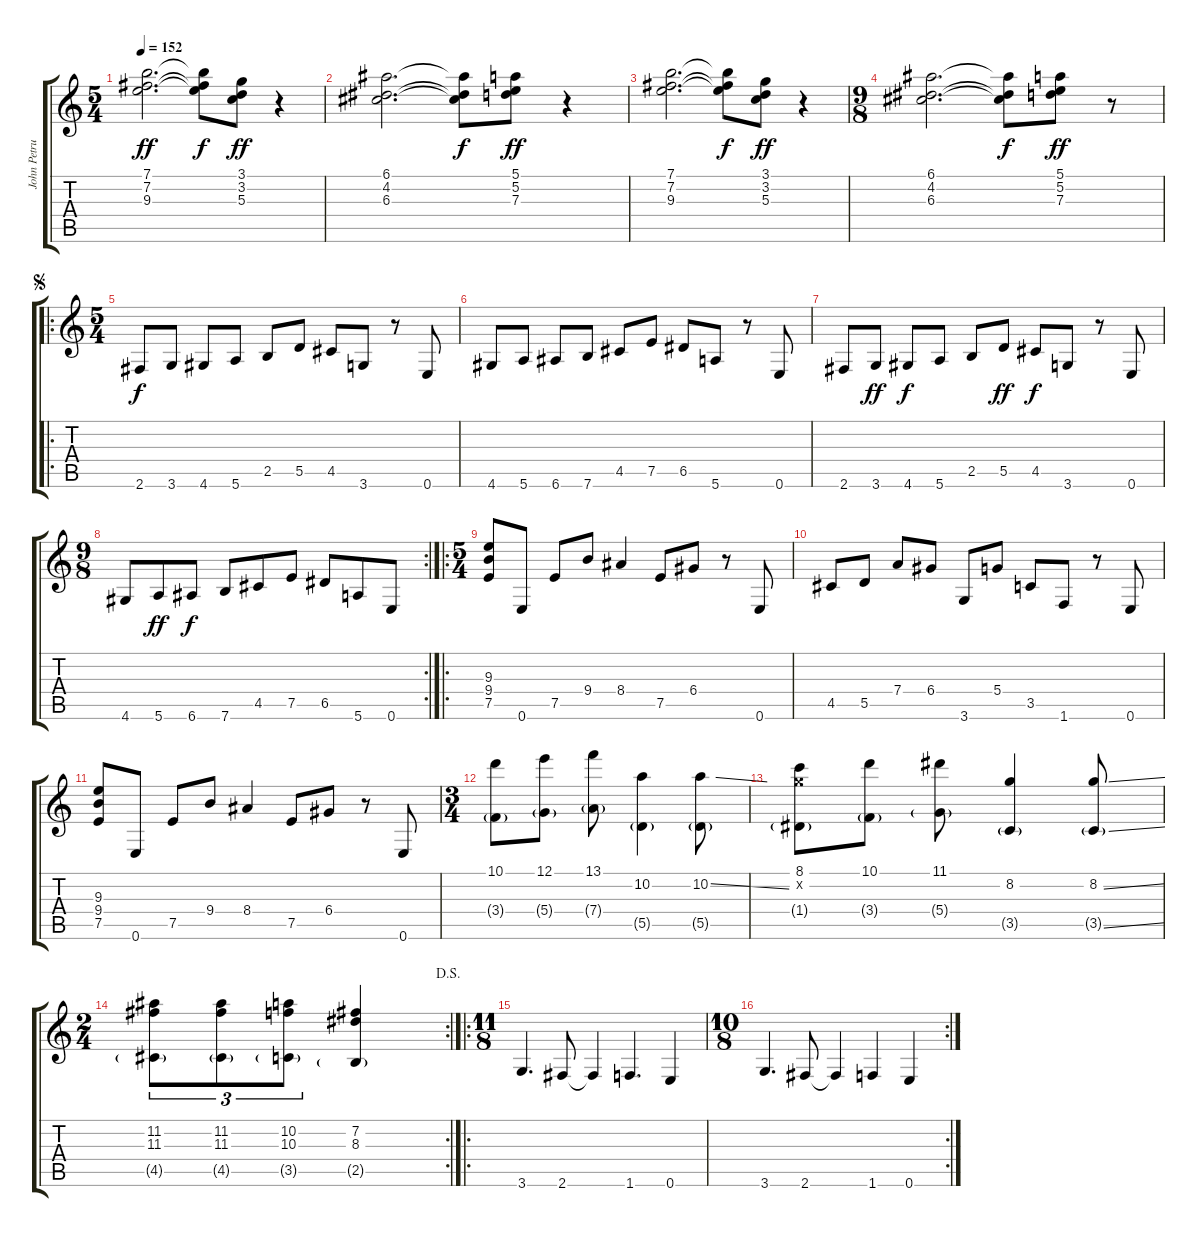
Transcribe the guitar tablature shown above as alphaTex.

\track ("John Petrucci (Guitar)" "John Petru") {instrument distortionguitar}
\staff {score tabs}
\tuning (E4 B3 G3 D3 A2 E2) {hide}
\ts (5 4)
\tempo 152
\clef g2
\ks c
(7.1 7.2 9.3).2{d dy ff instrument distortionguitar} (7.1{t} 7.2{t} 9.3{t}).8{dy f} (3.1 3.2 5.3).8{dy ff} r.4 |
(6.1 4.2 6.3).2{d} (6.1{t} 4.2{t} 6.3{t}).8{dy f} (5.1 5.2 7.3).8{dy ff} r.4 |
(7.1 7.2 9.3).2{d} (7.1{t} 7.2{t} 9.3{t}).8{dy f} (3.1 3.2 5.3).8{dy ff} r.4 |
\ts (9 8)
(6.1 4.2 6.3).2{d} (6.1{t} 4.2{t} 6.3{t}).8{dy f} (5.1 5.2 7.3).8{dy ff} r.8 |
\ro
\ts (5 4)
\jump segno
2.6.8{dy f} 3.6.8 4.6.8 5.6.8 2.5.8 5.5.8 4.5.8 3.6.8 r.8 0.6.8 |
4.6.8 5.6.8 6.6.8 7.6.8 4.5.8 7.5.8 6.5.8 5.6.8 r.8 0.6.8 |
2.6.8 3.6.8{dy ff} 4.6.8{dy f} 5.6.8 2.5.8 5.5.8{dy ff} 4.5.8{dy f} 3.6.8 r.8 0.6.8 |
\rc 2
\ts (9 8)
4.6.8 5.6.8{dy ff} 6.6.8{dy f} 7.6.8 4.5.8 7.5.8 6.5.8 5.6.8 0.6.8 |
\ro
\ts (5 4)
(9.3 9.4 7.5).8 0.6.8 7.5.8 9.4.8 8.4.4 7.5.8 6.4.8 r.8 0.6.8 |
4.5.8 5.5.8 7.4.8 6.4.8 3.6.8 5.4.8 3.5.8 1.6.8 r.8 0.6.8 |
(9.3 9.4 7.5).8 0.6.8 7.5.8 9.4.8 8.4.4 7.5.8 6.4.8 r.8 0.6.8 |
\ts (3 4)
(10.1 3.4{g}).8 (12.1 5.4{g}).8 (13.1 7.4{g}).8 (10.2 5.5{g}).4 (10.2{ss} 5.5{g}).8 |
(8.1 8.2{x} 1.4{g}).8 (10.1 3.4{g}).8 (11.1 5.4{g}).8 (8.2 3.5{g}).4 (8.2{ss} 3.5{ss g}).8 |
\rc 2
\ts (2 4)
\jump dalsegno
(11.2 11.3 4.5{g}).8{tu (3 2)} (11.2 11.3 4.5{g}).8{tu (3 2)} (10.2 10.3 3.5{g}).8{tu (3 2)} (7.2 8.3 2.5{g}).4 |
\ro
\ts (11 8)
3.6.4{d} 2.6.8 2.6{t}.4 1.6.4{d} 0.6.4 |
\rc 2
\ts (10 8)
3.6.4{d} 2.6.8 2.6{t}.4 1.6.4 0.6.4
